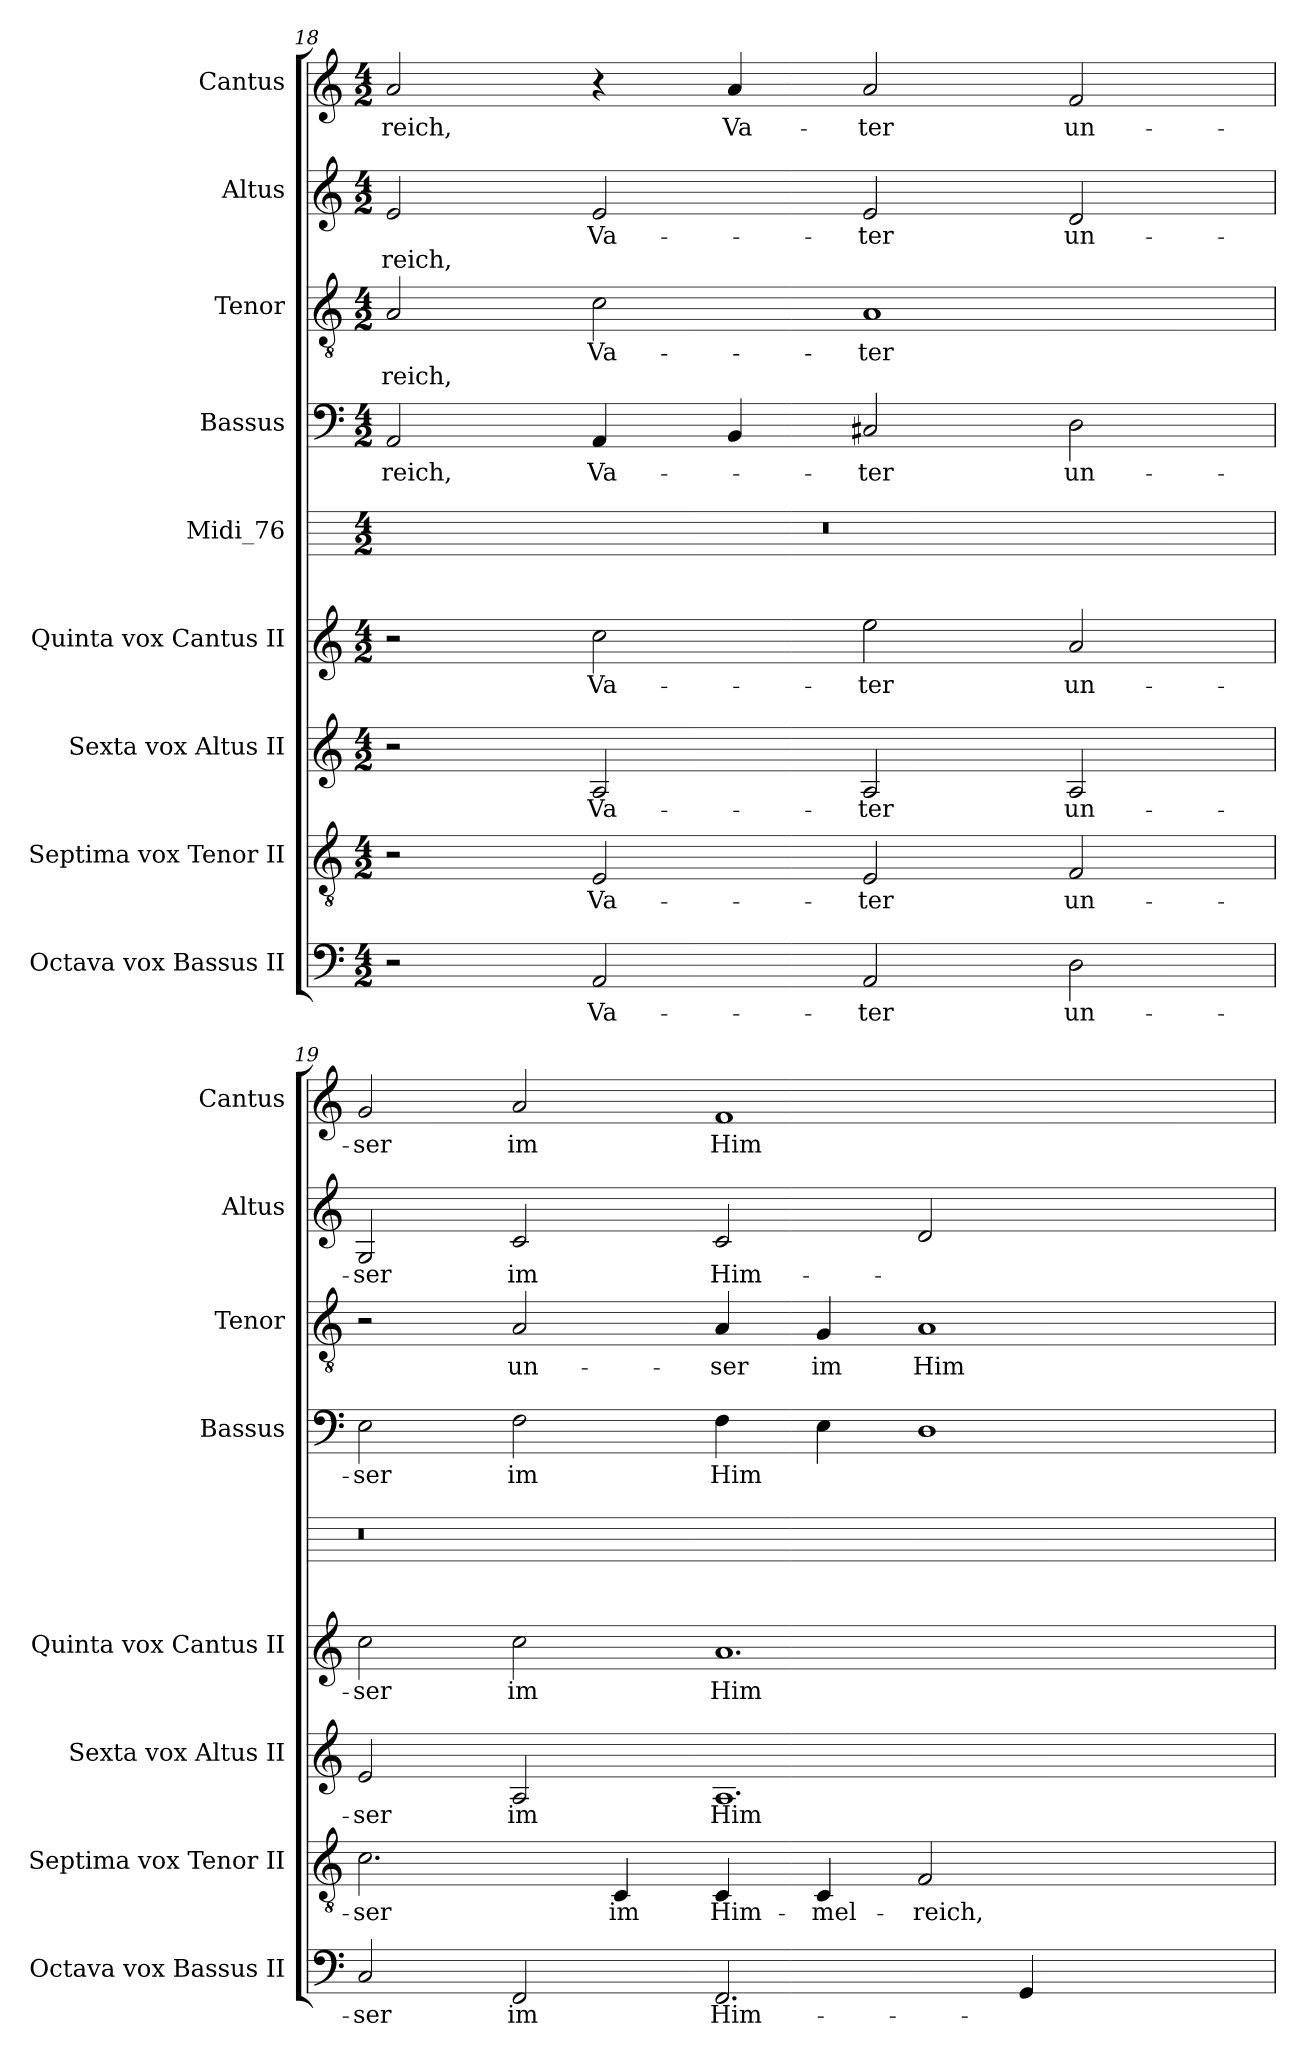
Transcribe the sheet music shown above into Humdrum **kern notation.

**kern	**text	**kern	**text	**kern	**text	**kern	**text	**kern	**kern	**text	**kern	**text	**text	**kern	**text	**text	**kern	**text
*part9	*part9	*part8	*part8	*part7	*part7	*part6	*part6	*part5	*part4	*part4	*part3	*part3	*part3	*part2	*part2	*part2	*part1	*part1
*staff9	*staff9	*staff8	*staff8	*staff7	*staff7	*staff6	*staff6	*staff5	*staff4	*staff4	*staff3	*staff3	*staff3	*staff2	*staff2	*staff2	*staff1	*staff1
*I"Octava vox Bassus II	*	*I"Septima vox Tenor II	*	*I"Sexta vox Altus II	*	*I"Quinta vox Cantus II	*	*I"Midi_76	*I"Bassus	*	*I"Tenor	*	*	*I"Altus	*	*	*I"Cantus	*
*I'Octava vox Bassus II	*	*I'Septima vox Tenor II	*	*I'Sexta vox Altus II	*	*I'Quinta vox Cantus II	*	*	*I'Bassus	*	*I'Tenor	*	*	*I'Altus	*	*	*I'Cantus	*
!!LO:LB:g=z
*clefF4	*	*clefGv2	*	*clefG2	*	*clefG2	*	*	*clefF4	*	*clefGv2	*	*	*clefG2	*	*	*clefG2	*
*k[]	*	*k[]	*	*k[]	*	*k[]	*	*	*k[]	*	*k[]	*	*	*k[]	*	*	*k[]	*
*C:	*	*C:	*	*C:	*	*C:	*	*	*C:	*	*C:	*	*	*C:	*	*	*C:	*
*M4/2	*	*M4/2	*	*M4/2	*	*M4/2	*	*M4/2	*M4/2	*	*M4/2	*	*	*M4/2	*	*	*M4/2	*
=18	=18	=18	=18	=18	=18	=18	=18	=18	=18	=18	=18	=18	=18	=18	=18	=18	=18	=18
!	!	!	!	!	!	!	!	!	!	!LO:LY:b	!	!	!LO:LY:b	!	!	!LO:LY:b	!	!LO:LY:b
2r	.	2r	.	2r	.	2r	.	0r	2AA	-reich,	2A	.	-reich,	2e	.	-reich,	2a	-reich,
!	!LO:LY:b	!	!LO:LY:b	!	!LO:LY:b	!	!LO:LY:b	!	!	!LO:LY:b	!	!LO:LY:b	!	!	!LO:LY:b	!	!	!
2AA	Va-	2E	Va-	2A	Va-	2cc	Va-	.	4AA	Va-	2c	Va-	.	2e	Va-	.	4r	.
!	!	!	!	!	!	!	!	!	!	!	!	!	!	!	!	!	!	!LO:LY:b
.	.	.	.	.	.	.	.	.	4BB	.	.	.	.	.	.	.	4a	Va-
!	!LO:LY:b	!	!LO:LY:b	!	!LO:LY:b	!	!LO:LY:b	!	!	!LO:LY:b	!	!LO:LY:b	!	!	!LO:LY:b	!	!	!LO:LY:b
2AA	-ter	2E	-ter	2A	-ter	2ee	-ter	.	2C#X	-ter	1A	-ter	.	2e	-ter	.	2a	-ter
!	!LO:LY:b	!	!LO:LY:b	!	!LO:LY:b	!	!LO:LY:b	!	!	!LO:LY:b	!	!	!	!	!LO:LY:b	!	!	!LO:LY:b
2D	un-	2F	un-	2A	un-	2a	un-	.	2D	un-	.	.	.	2d	un-	.	2f	un-
=19	=19	=19	=19	=19	=19	=19	=19	=19	=19	=19	=19	=19	=19	=19	=19	=19	=19	=19
!	!LO:LY:b	!	!LO:LY:b	!	!LO:LY:b	!	!LO:LY:b	!	!	!LO:LY:b	!	!	!	!	!LO:LY:b	!	!	!LO:LY:b
2C	-ser	2.c	-ser	2e	-ser	2cc	-ser	0r	2E	-ser	2r	.	.	2G	-ser	.	2g	-ser
!	!LO:LY:b	!	!	!	!LO:LY:b	!	!LO:LY:b	!	!	!LO:LY:b	!	!LO:LY:b	!	!	!LO:LY:b	!	!	!LO:LY:b
2FF	im	.	.	2A	im	2cc	im	.	2F	im	2A	un-	.	2c	im	.	2a	im
!	!	!	!LO:LY:b	!	!	!	!	!	!	!	!	!	!	!	!	!	!	!
.	.	4C	im	.	.	.	.	.	.	.	.	.	.	.	.	.	.	.
!	!LO:LY:b	!	!LO:LY:b	!	!LO:LY:b	!	!LO:LY:b	!	!	!LO:LY:b	!	!LO:LY:b	!	!	!LO:LY:b	!	!	!LO:LY:b
2.FF	Him-	4C	Him-	1.A	Him-	1.a	Him-	.	4F	Him	4A	-ser	.	2c	Him-	.	1f	Him-
!	!	!	!LO:LY:b	!	!	!	!	!	!	!	!	!LO:LY:b	!	!	!	!	!	!
.	.	4C	-mel-	.	.	.	.	.	4E	.	4G	im	.	.	.	.	.	.
!	!	!	!LO:LY:b	!	!	!	!	!	!	!	!	!LO:LY:b	!	!	!	!	!	!
.	.	2F	-reich,	.	.	.	.	.	1D	.	1A	Him-	.	2d	.	.	.	.
4GG	.	.	.	.	.	.	.	.	.	.	.	.	.	.	.	.	.	.
2ryy	.	2ryy	.	.	.	.	.	2ryy	.	.	.	.	.	2ryy	.	.	2ryy	.
=	=	=	=	=	=	=	=	=	=	=	=	=	=	=	=	=	=	=
*-	*-	*-	*-	*-	*-	*-	*-	*-	*-	*-	*-	*-	*-	*-	*-	*-	*-	*-
